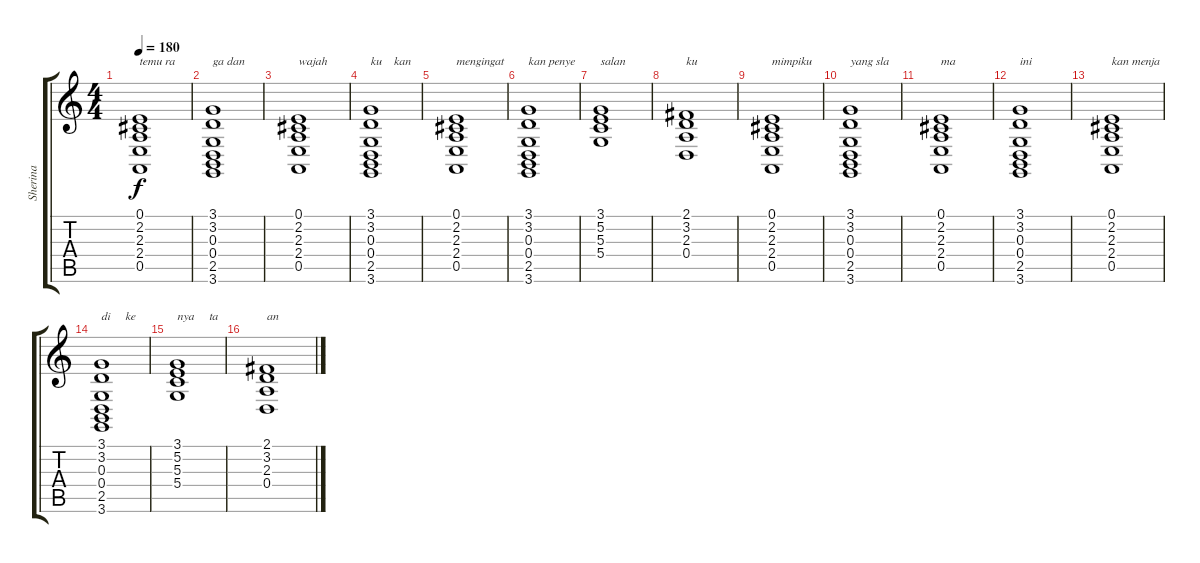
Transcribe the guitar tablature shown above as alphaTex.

\track ("Sherina" "Sherina") {instrument brightacousticpiano}
\staff {score tabs}
\tuning (E4 B3 G3 D3 A2 E2) {hide}
\ts (4 4)
\tempo 180
\clef g2
\ks c
(0.1 2.2 2.3 2.4 0.5).1{txt "temu ra" dy f} |
(3.1 3.2 0.3 0.4 2.5 3.6).1{txt "ga dan"} |
(0.1 2.2 2.3 2.4 0.5).1{txt "wajah"} |
(3.1 3.2 0.3 0.4 2.5 3.6).1{txt "ku    kan"} |
(0.1 2.2 2.3 2.4 0.5).1{txt "mengingat"} |
(3.1 3.2 0.3 0.4 2.5 3.6).1{txt "kan penye"} |
(3.1 5.2 5.3 5.4).1{txt "salan"} |
(2.1 3.2 2.3 0.4).1{txt "ku"} |
(0.1 2.2 2.3 2.4 0.5).1{txt "mimpiku"} |
(3.1 3.2 0.3 0.4 2.5 3.6).1{txt "yang sla"} |
(0.1 2.2 2.3 2.4 0.5).1{txt "ma "} |
(3.1 3.2 0.3 0.4 2.5 3.6).1{txt "ini"} |
(0.1 2.2 2.3 2.4 0.5).1{txt "kan menja"} |
(3.1 3.2 0.3 0.4 2.5 3.6).1{txt "di     ke"} |
(3.1 5.2 5.3 5.4).1{txt "nya     ta"} |
(2.1 3.2 2.3 0.4).1{txt "an"}
